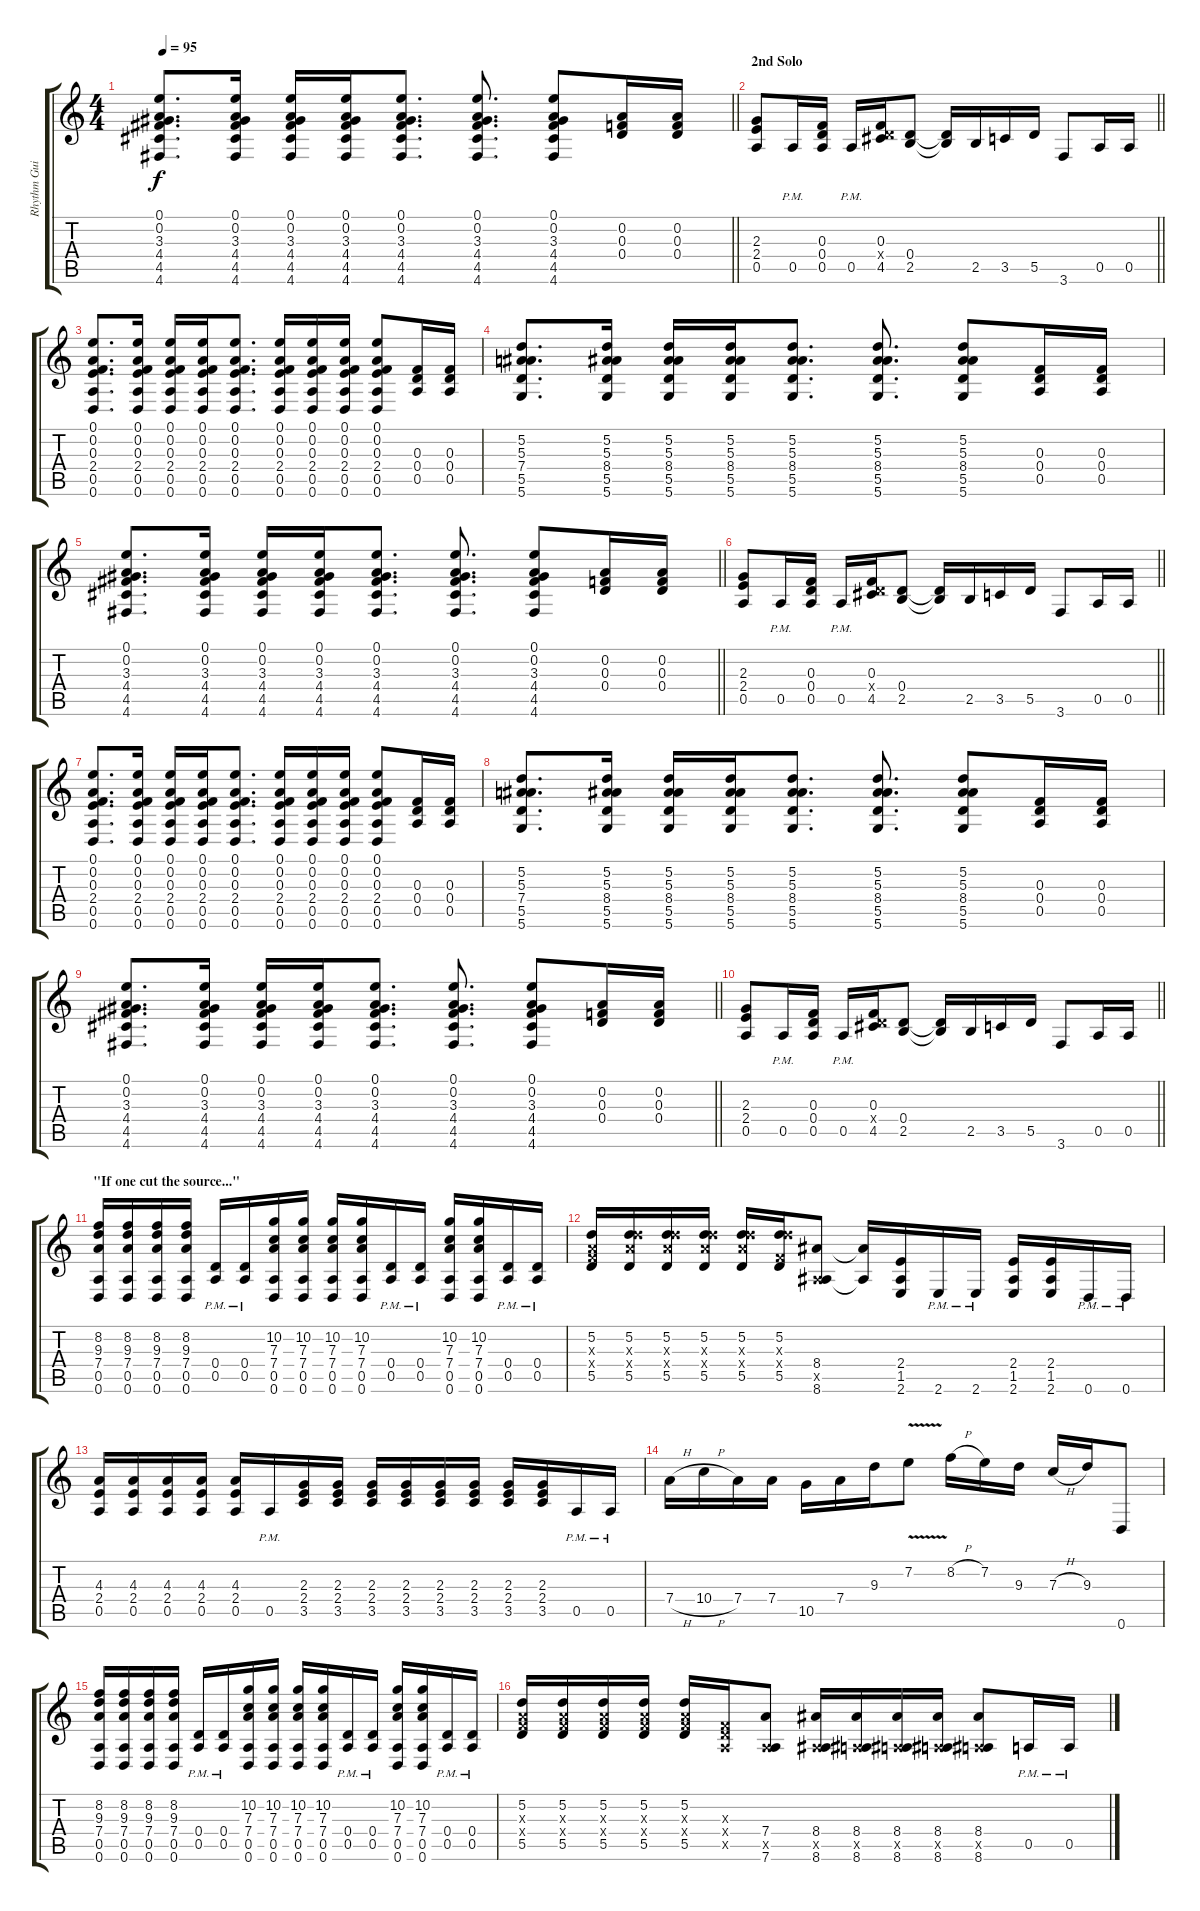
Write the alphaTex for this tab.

\track ("Rhythm Guitar 2" "Rhythm Gui") {instrument distortionguitar}
\staff {score tabs}
\tuning (E4 A3 F3 D3 A2 D2) {hide}
\ts (4 4)
\tempo 95
\clef g2
\barLineRight lightlight
\ks c
(0.1 0.2 3.3 4.4 4.5 4.6).8{d dy f} (0.1 0.2 3.3 4.4 4.5 4.6).16 (0.1 0.2 3.3 4.4 4.5 4.6).16 (0.1 0.2 3.3 4.4 4.5 4.6).16 (0.1 0.2 3.3 4.4 4.5 4.6).8{d} (0.1 0.2 3.3 4.4 4.5 4.6).8{d} (0.1 0.2 3.3 4.4 4.5 4.6).8 (0.2 0.3 0.4).16 (0.2 0.3 0.4).16 |
\section ("" "2nd Solo")
\barLineRight lightlight
(2.3 2.4 0.5).8 0.5{pm}.16 (0.3 0.4 0.5).16 0.5{pm}.16 (0.3 0.4{x} 4.5).16 (0.4 2.5).8 (0.4{t} 2.5{t}).16 2.5.16 3.5.16 5.5.16 3.6.8 0.5.16 0.5.16 |
(0.1 0.2 0.3 2.4 0.5 0.6).8{d} (0.1 0.2 0.3 2.4 0.5 0.6).16 (0.1 0.2 0.3 2.4 0.5 0.6).16 (0.1 0.2 0.3 2.4 0.5 0.6).16 (0.1 0.2 0.3 2.4 0.5 0.6).8{d} (0.1 0.2 0.3 2.4 0.5 0.6).16 (0.1 0.2 0.3 2.4 0.5 0.6).16 (0.1 0.2 0.3 2.4 0.5 0.6).16 (0.1 0.2 0.3 2.4 0.5 0.6).8 (0.3 0.4 0.5).16 (0.3 0.4 0.5).16 |
(5.2 5.3 7.4 5.5 5.6).8{d} (5.2 5.3 8.4 5.5 5.6).16 (5.2 5.3 8.4 5.5 5.6).16 (5.2 5.3 8.4 5.5 5.6).16 (5.2 5.3 8.4 5.5 5.6).8{d} (5.2 5.3 8.4 5.5 5.6).8{d} (5.2 5.3 8.4 5.5 5.6).8 (0.3 0.4 0.5).16 (0.3 0.4 0.5).16 |
\barLineRight lightlight
(0.1 0.2 3.3 4.4 4.5 4.6).8{d} (0.1 0.2 3.3 4.4 4.5 4.6).16 (0.1 0.2 3.3 4.4 4.5 4.6).16 (0.1 0.2 3.3 4.4 4.5 4.6).16 (0.1 0.2 3.3 4.4 4.5 4.6).8{d} (0.1 0.2 3.3 4.4 4.5 4.6).8{d} (0.1 0.2 3.3 4.4 4.5 4.6).8 (0.2 0.3 0.4).16 (0.2 0.3 0.4).16 |
\barLineRight lightlight
(2.3 2.4 0.5).8 0.5{pm}.16 (0.3 0.4 0.5).16 0.5{pm}.16 (0.3 0.4{x} 4.5).16 (0.4 2.5).8 (0.4{t} 2.5{t}).16 2.5.16 3.5.16 5.5.16 3.6.8 0.5.16 0.5.16 |
(0.1 0.2 0.3 2.4 0.5 0.6).8{d} (0.1 0.2 0.3 2.4 0.5 0.6).16 (0.1 0.2 0.3 2.4 0.5 0.6).16 (0.1 0.2 0.3 2.4 0.5 0.6).16 (0.1 0.2 0.3 2.4 0.5 0.6).8{d} (0.1 0.2 0.3 2.4 0.5 0.6).16 (0.1 0.2 0.3 2.4 0.5 0.6).16 (0.1 0.2 0.3 2.4 0.5 0.6).16 (0.1 0.2 0.3 2.4 0.5 0.6).8 (0.3 0.4 0.5).16 (0.3 0.4 0.5).16 |
(5.2 5.3 7.4 5.5 5.6).8{d} (5.2 5.3 8.4 5.5 5.6).16 (5.2 5.3 8.4 5.5 5.6).16 (5.2 5.3 8.4 5.5 5.6).16 (5.2 5.3 8.4 5.5 5.6).8{d} (5.2 5.3 8.4 5.5 5.6).8{d} (5.2 5.3 8.4 5.5 5.6).8 (0.3 0.4 0.5).16 (0.3 0.4 0.5).16 |
\barLineRight lightlight
(0.1 0.2 3.3 4.4 4.5 4.6).8{d} (0.1 0.2 3.3 4.4 4.5 4.6).16 (0.1 0.2 3.3 4.4 4.5 4.6).16 (0.1 0.2 3.3 4.4 4.5 4.6).16 (0.1 0.2 3.3 4.4 4.5 4.6).8{d} (0.1 0.2 3.3 4.4 4.5 4.6).8{d} (0.1 0.2 3.3 4.4 4.5 4.6).8 (0.2 0.3 0.4).16 (0.2 0.3 0.4).16 |
\barLineRight lightlight
(2.3 2.4 0.5).8 0.5{pm}.16 (0.3 0.4 0.5).16 0.5{pm}.16 (0.3 0.4{x} 4.5).16 (0.4 2.5).8 (0.4{t} 2.5{t}).16 2.5.16 3.5.16 5.5.16 3.6.8 0.5.16 0.5.16 |
\section ("" "\"If one cut the source...\"")
(8.2 9.3 7.4 0.5 0.6).16 (8.2 9.3 7.4 0.5 0.6).16 (8.2 9.3 7.4 0.5 0.6).16 (8.2 9.3 7.4 0.5 0.6).16 (0.4{pm} 0.5{pm}).16 (0.4{pm} 0.5{pm}).16 (10.2 7.3 7.4 0.5 0.6).16 (10.2 7.3 7.4 0.5 0.6).16 (10.2 7.3 7.4 0.5 0.6).16 (10.2 7.3 7.4 0.5 0.6).16 (0.4{pm} 0.5{pm}).16 (0.4{pm} 0.5{pm}).16 (10.2 7.3 7.4 0.5 0.6).16 (10.2 7.3 7.4 0.5 0.6).16 (0.4{pm} 0.5{pm}).16 (0.4{pm} 0.5{pm}).16 |
(5.2 0.3{x} 7.4{x} 5.5).16 (5.2 9.3{x} 7.4{x} 5.5).16 (5.2 9.3{x} 7.4{x} 5.5).16 (5.2 9.3{x} 7.4{x} 5.5).16 (5.2 9.3{x} 7.4{x} 5.5).16 (5.2 9.3{x} 3.4{x} 5.5).16 (8.4 1.5{x} 8.6).8 (8.4{t} 8.6{t}).16 (2.4 1.5 2.6).16 2.6{pm}.16 2.6{pm}.16 (2.4 1.5 2.6).16 (2.4 1.5 2.6).16 0.6{pm}.16 0.6{pm}.16 |
(4.3 2.4 0.5).16 (4.3 2.4 0.5).16 (4.3 2.4 0.5).16 (4.3 2.4 0.5).16 (4.3 2.4 0.5).16 0.5{pm}.16 (2.3 2.4 3.5).16 (2.3 2.4 3.5).16 (2.3 2.4 3.5).16 (2.3 2.4 3.5).16 (2.3 2.4 3.5).16 (2.3 2.4 3.5).16 (2.3 2.4 3.5).16 (2.3 2.4 3.5).16 0.5{pm}.16 0.5{pm}.16 |
7.4{h}.16 10.4{h}.16 7.4.16 7.4.16 10.5.16 7.4.16 9.3.16 7.2{v}.8 8.2{h}.16 7.2.16 9.3.16 7.3{h}.16 9.3.16 0.6.8 |
(8.2 9.3 7.4 0.5 0.6).16 (8.2 9.3 7.4 0.5 0.6).16 (8.2 9.3 7.4 0.5 0.6).16 (8.2 9.3 7.4 0.5 0.6).16 (0.4{pm} 0.5{pm}).16 (0.4{pm} 0.5{pm}).16 (10.2 7.3 7.4 0.5 0.6).16 (10.2 7.3 7.4 0.5 0.6).16 (10.2 7.3 7.4 0.5 0.6).16 (10.2 7.3 7.4 0.5 0.6).16 (0.4{pm} 0.5{pm}).16 (0.4{pm} 0.5{pm}).16 (10.2 7.3 7.4 0.5 0.6).16 (10.2 7.3 7.4 0.5 0.6).16 (0.4{pm} 0.5{pm}).16 (0.4{pm} 0.5{pm}).16 |
(5.2 0.3{x} 7.4{x} 5.5).16 (5.2 0.3{x} 7.4{x} 5.5).16 (5.2 0.3{x} 7.4{x} 5.5).16 (5.2 0.3{x} 7.4{x} 5.5).16 (5.2 0.3{x} 7.4{x} 5.5).16 (0.3{x} 0.4{x} 0.5{x}).16 (7.4 0.5{x} 7.6).8 (8.4 0.5{x} 8.6).16 (8.4 0.5{x} 8.6).16 (8.4 0.5{x} 8.6).16 (8.4 0.5{x} 8.6).16 (8.4 0.5{x} 8.6).8 0.5{pm}.16 0.5{pm}.16
